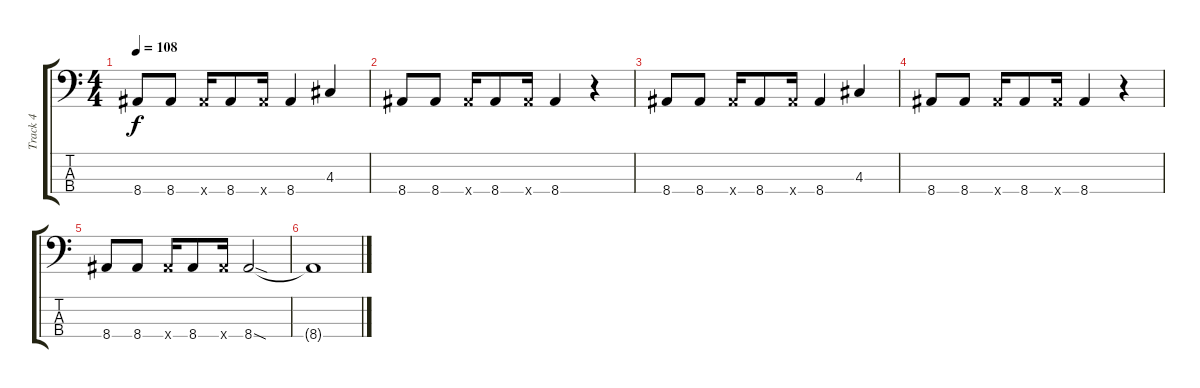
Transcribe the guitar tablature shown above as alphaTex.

\track ("Track 4" "Track 4") {instrument electricbassfinger}
\staff {score tabs}
\tuning (G2 D2 A1 D1) {hide}
\ts (4 4)
\tempo 108
\clef f4
\ks c
8.4.8{dy f} 8.4.8 8.4{x}.16 8.4.8 8.4{x}.16 8.4.4 4.3.4 |
8.4.8 8.4.8 8.4{x}.16 8.4.8 8.4{x}.16 8.4.4 r.4 |
8.4.8 8.4.8 8.4{x}.16 8.4.8 8.4{x}.16 8.4.4 4.3.4 |
8.4.8 8.4.8 8.4{x}.16 8.4.8 8.4{x}.16 8.4.4 r.4 |
8.4.8 8.4.8 8.4{x}.16 8.4.8 8.4{x}.16 8.4{sod}.2 |
8.4{t}.1
